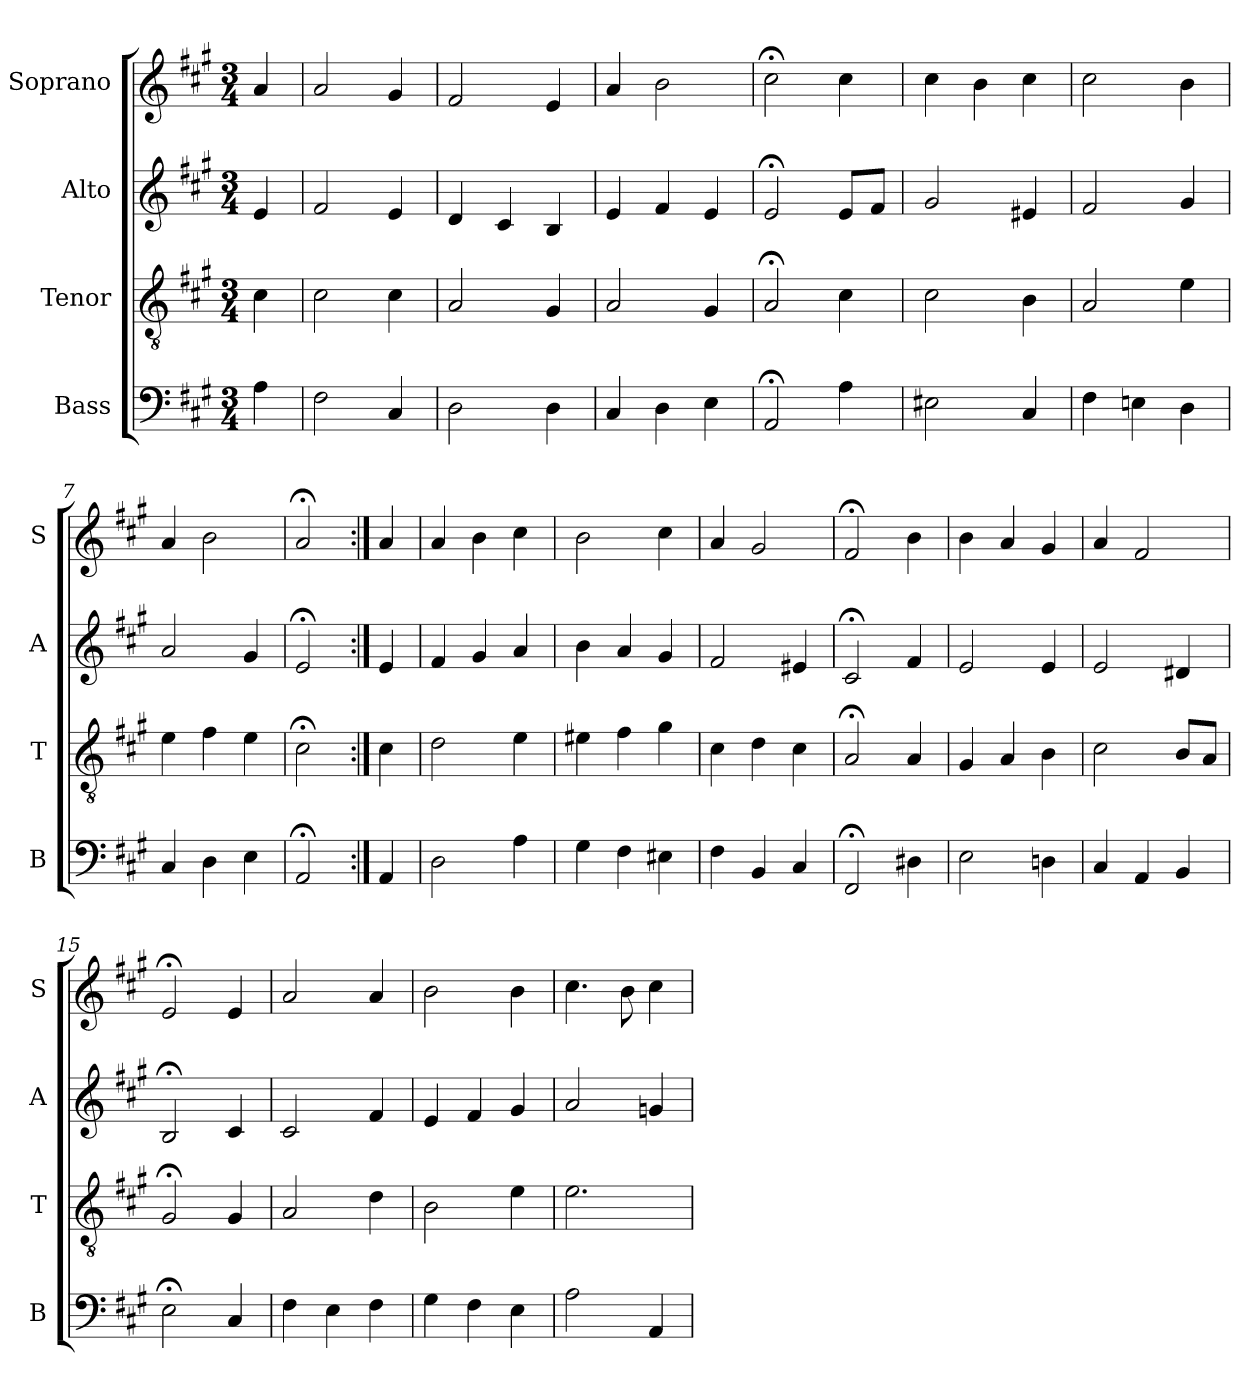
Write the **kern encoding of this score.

**kern	**kern	**kern	**kern
*part4	*part3	*part2	*part1
*staff4	*staff3	*staff2	*staff1
*I"Bass	*I"Tenor	*I"Alto	*I"Soprano
*I'B	*I'T	*I'A	*I'S
*clefF4	*clefGv2	*clefG2	*clefG2
*k[f#c#g#]	*k[f#c#g#]	*k[f#c#g#]	*k[f#c#g#]
*A:	*A:	*A:	*A:
*M3/4	*M3/4	*M3/4	*M3/4
*MM100	*MM100	*MM100	*MM100
=	=	=	=
4A	4c#	4e	4a
=1	=1	=1	=1
2F#	2c#	2f#	2a
4C#	4c#	4e	4g#
=2	=2	=2	=2
2D	2A	4d	2f#
.	.	4c#	.
4D	4G#	4B	4e
=3	=3	=3	=3
4C#	2A	4e	4a
4D	.	4f#	2b
4E	4G#	4e	.
=4	=4	=4	=4
2AA;<	2A;<	2e;<	2cc#;<
4A	4c#	8eL	4cc#
.	.	8f#J	.
=5	=5	=5	=5
2E#X	2c#	2g#	4cc#
.	.	.	4b
4C#	4B	4e#X	4cc#
=6	=6	=6	=6
4F#	2A	2f#	2cc#
4En	.	.	.
4D	4e	4g#	4b
=7	=7	=7	=7
4C#	4e	2a	4a
4D	4f#	.	2b
4E	4e	4g#	.
=8	=8	=8	=8
2AA;<	2c#;<	2e;<	2a;<
=:|!	=:|!	=:|!	=:|!
4AA	4c#	4e	4a
=9	=9	=9	=9
2D	2d	4f#	4a
.	.	4g#	4b
4A	4e	4a	4cc#
=10	=10	=10	=10
4G#	4e#X	4b	2b
4F#	4f#	4a	.
4E#X	4g#	4g#	4cc#
=11	=11	=11	=11
4F#	4c#	2f#	4a
4BB	4d	.	2g#
4C#	4c#	4e#X	.
=12	=12	=12	=12
2FF#;<	2A;<	2c#;<	2f#;<
4D#X	4A	4f#	4b
=13	=13	=13	=13
2E	4G#	2e	4b
.	4A	.	4a
4Dn	4B	4e	4g#
=14	=14	=14	=14
4C#	2c#	2e	4a
4AA	.	.	2f#
4BB	8BL	4d#X	.
.	8AJ	.	.
=15	=15	=15	=15
2E;<	2G#;<	2B;<	2e;<
4C#	4G#	4c#	4e
=16	=16	=16	=16
4F#	2A	2c#	2a
4E	.	.	.
4F#	4d	4f#	4a
=17	=17	=17	=17
4G#	2B	4e	2b
4F#	.	4f#	.
4E	4e	4g#	4b
=18	=18	=18	=18
2A	2.e	2a	4.cc#
.	.	.	8b
4AA	.	4gn	4cc#
=	=	=	=
*-	*-	*-	*-
